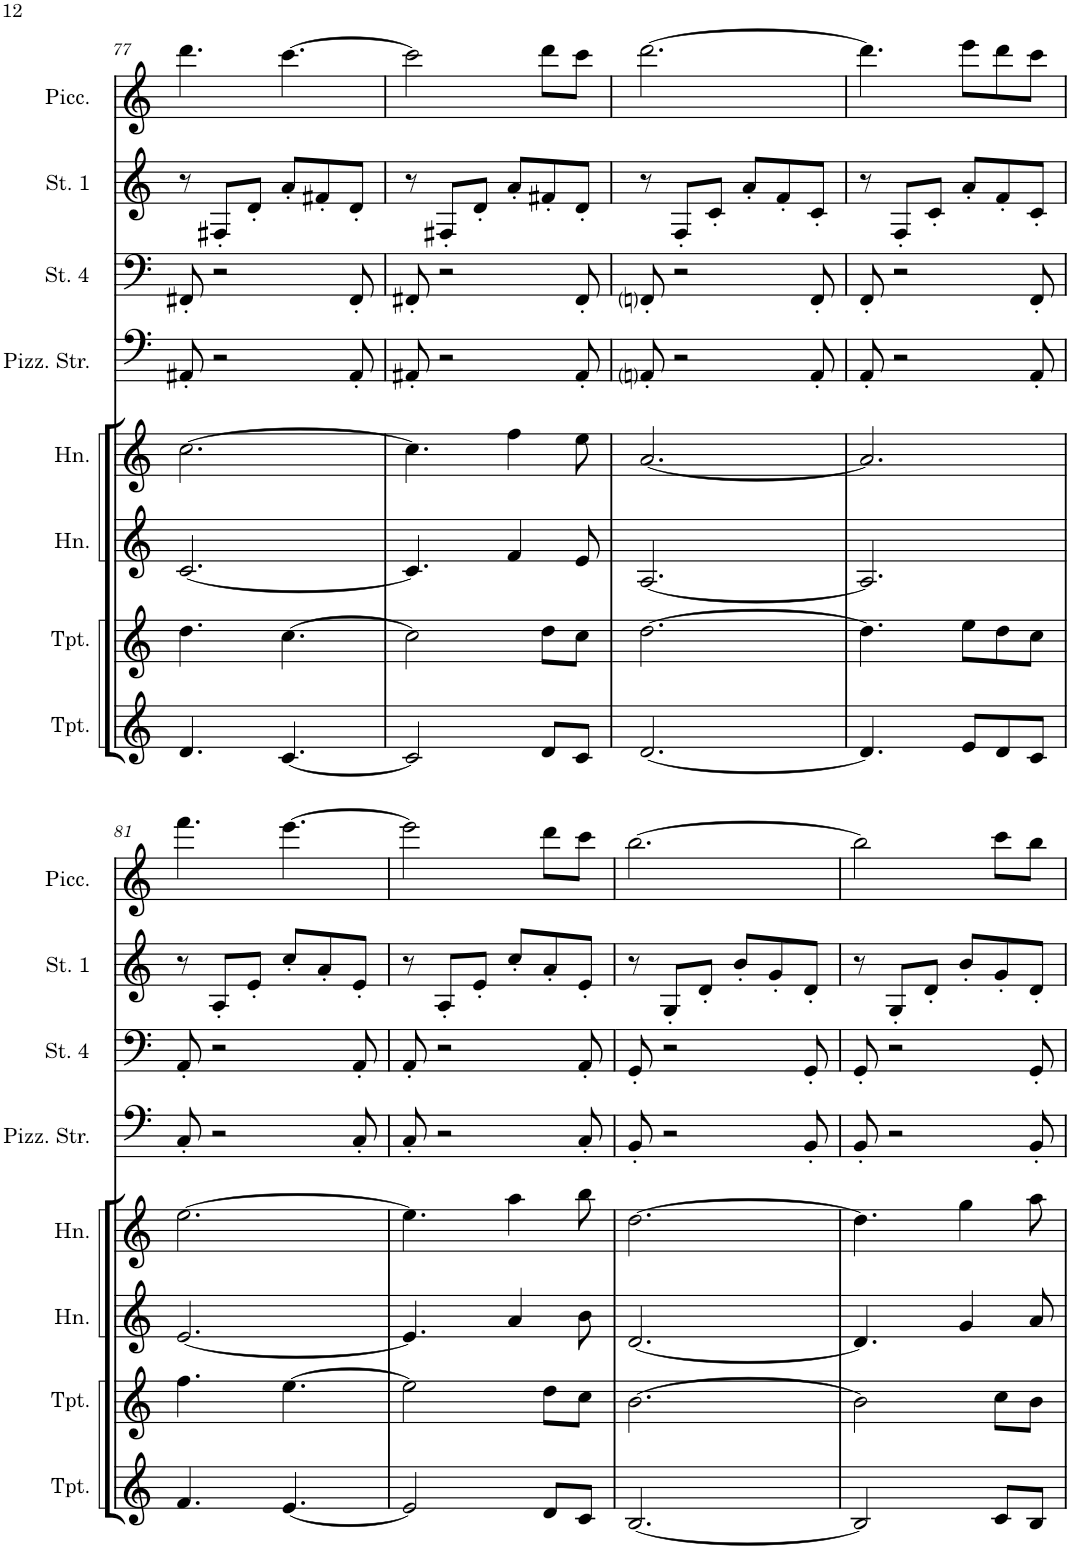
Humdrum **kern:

**kern	**kern	**kern	**kern	**kern	**kern	**kern	**kern
*part8	*part7	*part6	*part5	*part4	*part3	*part2	*part1
*staff8	*staff7	*staff6	*staff5	*staff4	*staff3	*staff2	*staff1
*I"Trumpet	*I"Trumpet	*I"Horn	*I"Horn	*I"Pizzicato Strings	*I"Strings 4	*I"Strings 1	*I"Piccolo
*I'Tpt.	*I'Tpt.	*I'Hn.	*I'Hn.	*I'Pizz. Str.	*I'St. 4	*I'St. 1	*I'Picc.
!!LO:PB:g=z
*clefG2	*clefG2	*clefG2	*clefG2	*clefF5	*clefF4	*clefG2	*clefG2
*Trd1c2	*Trd1c2	*Trd7c12	*Trd7c12	*	*	*	*Trd-7c-12
*k[]	*k[]	*k[]	*k[]	*k[]	*k[]	*k[]	*k[]
*M6/8	*M6/8	*M6/8	*M6/8	*M6/8	*M6/8	*M6/8	*M6/8
=77	=77	=77	=77	=77	=77	=77	=77
4.d/	4.dd\	[2.c/	[2.cc\	8FF#X'/	8FF#X'/	8r	4.ddd\
.	.	.	.	2r	2r	8F#X'/L	.
.	.	.	.	.	.	8d'/J	.
[4.c/	[4.cc\	.	.	.	.	8a'/L	[4.ccc\
.	.	.	.	.	.	8f#X'/	.
.	.	.	.	8FF#'/	8FF#'/	8d'/J	.
=78	=78	=78	=78	=78	=78	=78	=78
2c/]	2cc\]	4.c/]	4.cc\]	8FF#X'/	8FF#X'/	8r	2ccc\]
.	.	.	.	2r	2r	8F#X'/L	.
.	.	.	.	.	.	8d'/J	.
.	.	4f/	4ff\	.	.	8a'/L	.
8d/L	8dd\L	.	.	.	.	8f#X'/	8ddd\L
8c/J	8cc\J	8e/	8ee\	8FF#'/	8FF#'/	8d'/J	8ccc\J
=79	=79	=79	=79	=79	=79	=79	=79
[2.d/	[2.dd\	[2.A/	[2.a/	8FFni'/	8FFni'/	8r	[2.ddd\
.	.	.	.	2r	2r	8F'/L	.
.	.	.	.	.	.	8c'/J	.
.	.	.	.	.	.	8a'/L	.
.	.	.	.	.	.	8f'/	.
.	.	.	.	8FF'/	8FF'/	8c'/J	.
=80	=80	=80	=80	=80	=80	=80	=80
4.d/]	4.dd\]	2.A/]	2.a/]	8FF'/	8FF'/	8r	4.ddd\]
.	.	.	.	2r	2r	8F'/L	.
.	.	.	.	.	.	8c'/J	.
8e/L	8ee\L	.	.	.	.	8a'/L	8eee\L
8d/	8dd\	.	.	.	.	8f'/	8ddd\
8c/J	8cc\J	.	.	8FF'/	8FF'/	8c'/J	8ccc\J
!!LO:LB:g=z
=81	=81	=81	=81	=81	=81	=81	=81
4.f/	4.ff\	[2.e/	[2.ee\	8AA'/	8AA'/	8r	4.fff\
.	.	.	.	2r	2r	8A'/L	.
.	.	.	.	.	.	8e'/J	.
[4.e/	[4.ee\	.	.	.	.	8cc'/L	[4.eee\
.	.	.	.	.	.	8a'/	.
.	.	.	.	8AA'/	8AA'/	8e'/J	.
=82	=82	=82	=82	=82	=82	=82	=82
2e/]	2ee\]	4.e/]	4.ee\]	8AA'/	8AA'/	8r	2eee\]
.	.	.	.	2r	2r	8A'/L	.
.	.	.	.	.	.	8e'/J	.
.	.	4a/	4aa\	.	.	8cc'/L	.
8d/L	8dd\L	.	.	.	.	8a'/	8ddd\L
8c/J	8cc\J	8b\	8bb\	8AA'/	8AA'/	8e'/J	8ccc\J
=83	=83	=83	=83	=83	=83	=83	=83
[2.B/	[2.b\	[2.d/	[2.dd\	8GG'/	8GG'/	8r	[2.bb\
.	.	.	.	2r	2r	8G'/L	.
.	.	.	.	.	.	8d'/J	.
.	.	.	.	.	.	8b'/L	.
.	.	.	.	.	.	8g'/	.
.	.	.	.	8GG'/	8GG'/	8d'/J	.
=84	=84	=84	=84	=84	=84	=84	=84
2B/]	2b\]	4.d/]	4.dd\]	8GG'/	8GG'/	8r	2bb\]
.	.	.	.	2r	2r	8G'/L	.
.	.	.	.	.	.	8d'/J	.
.	.	4g/	4gg\	.	.	8b'/L	.
8c/L	8cc\L	.	.	.	.	8g'/	8ccc\L
8B/J	8b\J	8a/	8aa\	8GG'/	8GG'/	8d'/J	8bb\J
=	=	=	=	=	=	=	=
*-	*-	*-	*-	*-	*-	*-	*-
